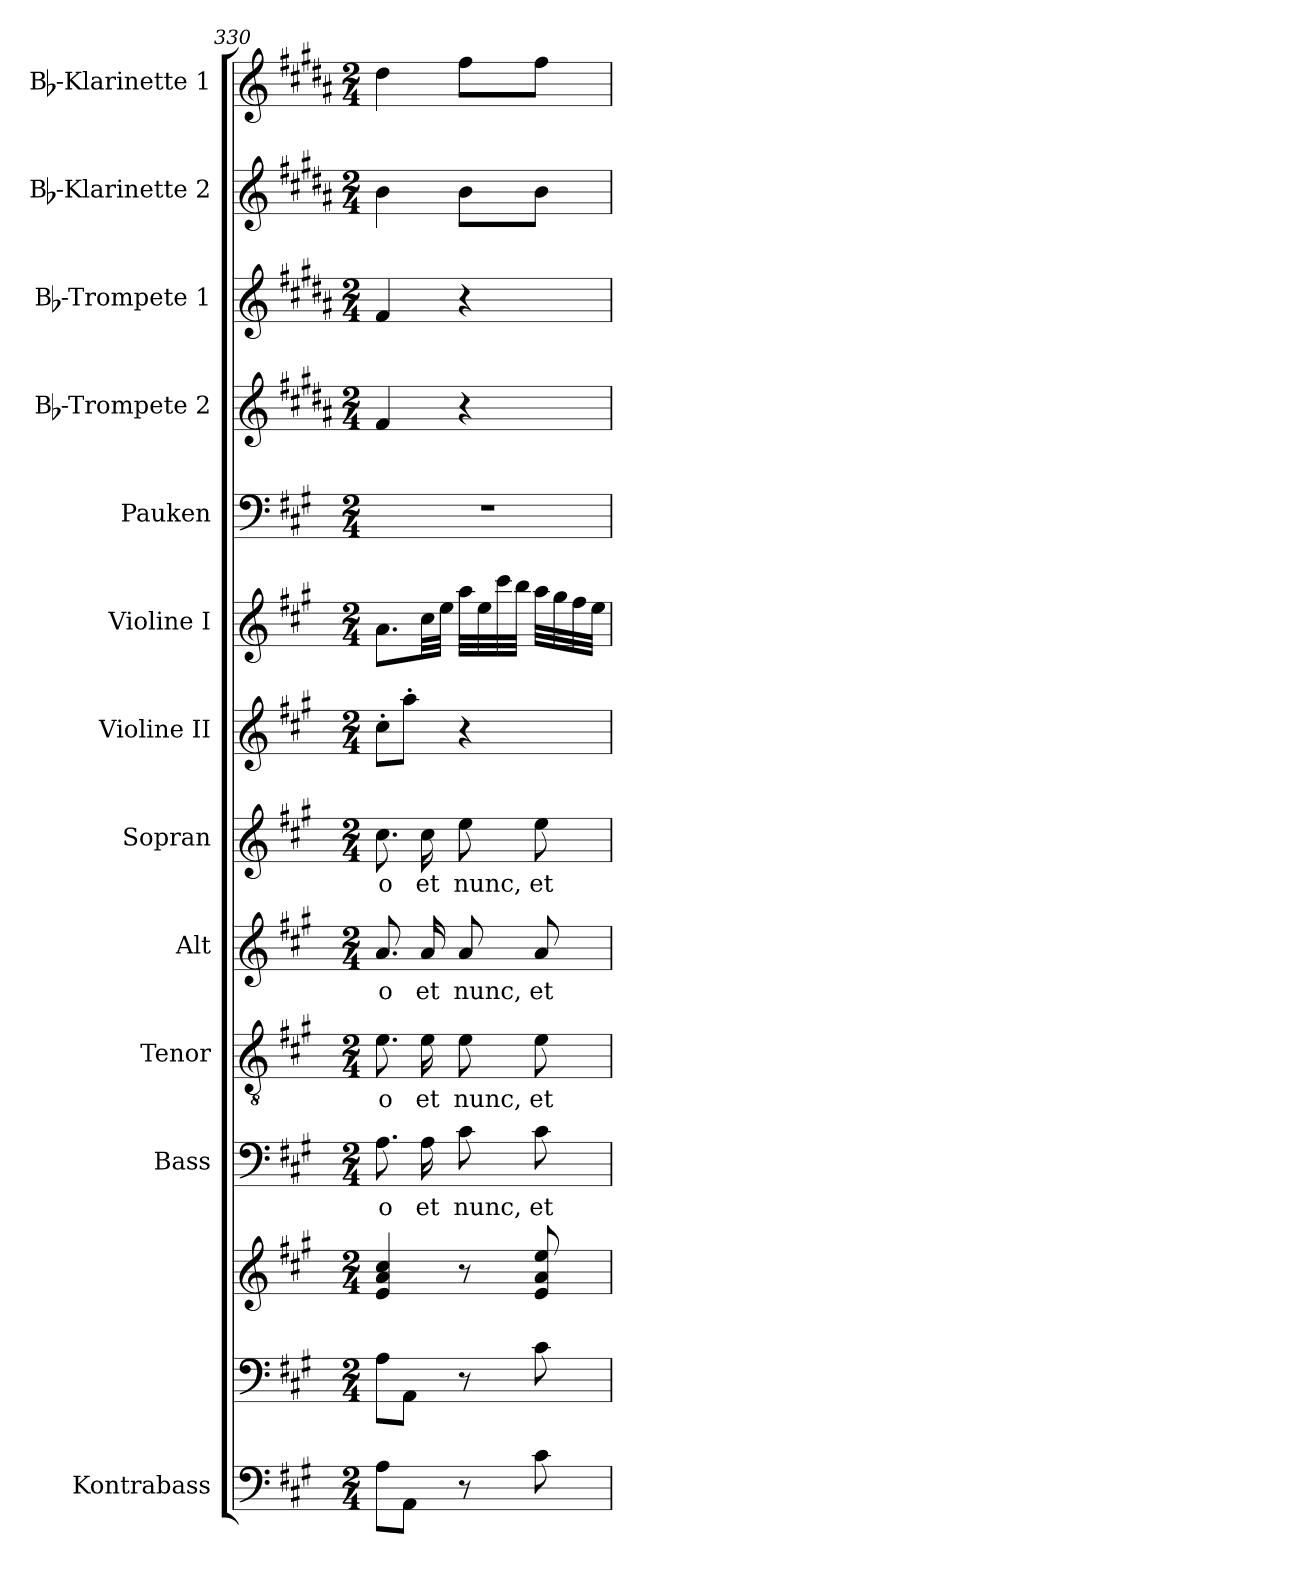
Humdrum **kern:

**kern	**kern	**kern	**kern	**text	**kern	**text	**kern	**text	**kern	**text	**kern	**kern	**kern	**kern	**kern	**kern	**kern
*part13	*part12	*part12	*part11	*part11	*part10	*part10	*part9	*part9	*part8	*part8	*part7	*part6	*part5	*part4	*part3	*part2	*part1
*staff14	*staff13	*staff12	*staff11	*staff11	*staff10	*staff10	*staff9	*staff9	*staff8	*staff8	*staff7	*staff6	*staff5	*staff4	*staff3	*staff2	*staff1
*I"Kontrabass	*	*	*I"Bass	*	*I"Tenor	*	*I"Alt	*	*I"Sopran	*	*I"Violine II	*I"Violine I	*I"Pauken	*I"Bb-Trompete 2	*I"Bb-Trompete 1	*I"Bb-Klarinette 2	*I"Bb-Klarinette 1
*I'Kb.	*	*	*I'B.	*	*I'T.	*	*I'A.	*	*I'S.	*	*I'Vl. II	*I'Vl. I	*I'Pk.	*I'Bb Trp. 2	*I'Bb Trp. 1	*I'Bb Kl. 2	*I'Bb Kl. 1
*clefF4	*clefF4	*clefG2	*clefF4	*	*clefGv2	*	*clefG2	*	*clefG2	*	*clefG2	*clefG2	*clefF4	*clefG2	*clefG2	*clefG2	*clefG2
*ITrd7c12	*	*	*	*	*	*	*	*	*	*	*	*	*	*ITrd1c2	*ITrd1c2	*ITrd1c2	*ITrd1c2
*k[f#c#g#]	*k[f#c#g#]	*k[f#c#g#]	*k[f#c#g#]	*	*k[f#c#g#]	*	*k[f#c#g#]	*	*k[f#c#g#]	*	*k[f#c#g#]	*k[f#c#g#]	*k[f#c#g#]	*k[f#c#g#]	*k[f#c#g#]	*k[f#c#g#]	*k[f#c#g#]
*A:	*A:	*A:	*A:	*	*A:	*	*A:	*	*A:	*	*A:	*A:	*A:	*A:	*A:	*A:	*A:
*M2/4	*M2/4	*M2/4	*M2/4	*	*M2/4	*	*M2/4	*	*M2/4	*	*M2/4	*M2/4	*M2/4	*M2/4	*M2/4	*M2/4	*M2/4
=330	=330	=330	=330	=330	=330	=330	=330	=330	=330	=330	=330	=330	=330	=330	=330	=330	=330
!	!	!	!	!LO:LY:b	!	!LO:LY:b	!	!LO:LY:b	!	!LO:LY:b	!	!	!	!	!	!	!
8AA\L	8A\L	4e/ 4a/ 4cc#/	8.A\	-o	8.e\	-o	8.a/	-o	8.cc#\	-o	8cc#'>\L	8.a\L	2r	4e/	4e/	4a\	4cc#\
8AAA\J	8AA\J	.	.	.	.	.	.	.	.	.	8aa'>\J	.	.	.	.	.	.
!	!	!	!	!LO:LY:b	!	!LO:LY:b	!	!LO:LY:b	!	!LO:LY:b	!	!	!	!	!	!	!
.	.	.	16A\	et	16e\	et	16a/	et	16cc#\	et	.	32cc#\LL	.	.	.	.	.
.	.	.	.	.	.	.	.	.	.	.	.	32ee\JJJ	.	.	.	.	.
!	!	!	!	!LO:LY:b	!	!LO:LY:b	!	!LO:LY:b	!	!LO:LY:b	!	!	!	!	!	!	!
8r	8r	8r	8c#\	nunc,	8e\	nunc,	8a/	nunc,	8ee\	nunc,	4r	32aa\LLL	.	4r	4r	8a\L	8ee\L
.	.	.	.	.	.	.	.	.	.	.	.	32ee\	.	.	.	.	.
.	.	.	.	.	.	.	.	.	.	.	.	32ccc#\	.	.	.	.	.
.	.	.	.	.	.	.	.	.	.	.	.	32bb\JJJ	.	.	.	.	.
!	!	!	!	!LO:LY:b	!	!LO:LY:b	!	!LO:LY:b	!	!LO:LY:b	!	!	!	!	!	!	!
8C#\	8c#\	8e/ 8a/ 8ee/	8c#\	et	8e\	et	8a/	et	8ee\	et	.	32aa\LLL	.	.	.	8a\J	8ee\J
.	.	.	.	.	.	.	.	.	.	.	.	32gg#\	.	.	.	.	.
.	.	.	.	.	.	.	.	.	.	.	.	32ff#\	.	.	.	.	.
.	.	.	.	.	.	.	.	.	.	.	.	32ee\JJJ	.	.	.	.	.
=	=	=	=	=	=	=	=	=	=	=	=	=	=	=	=	=	=
*-	*-	*-	*-	*-	*-	*-	*-	*-	*-	*-	*-	*-	*-	*-	*-	*-	*-
